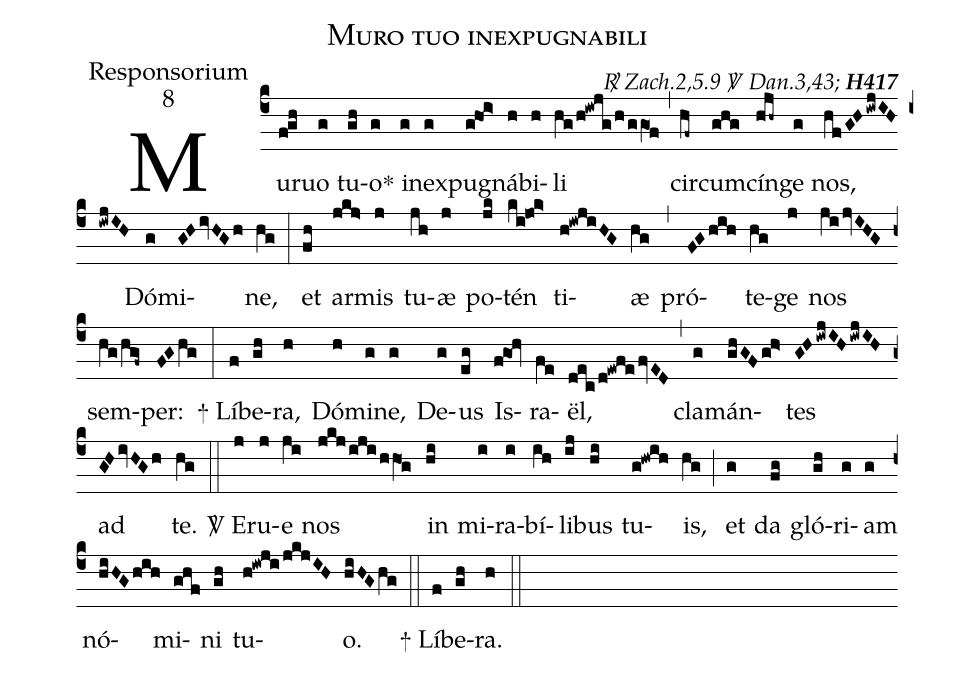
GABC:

name:Muro tuo inexpugnabili;
office-part:Responsorium;
mode:8;
commentary:{\itshape\mdseries \Rbar\ Zach.2,5.9 \Vbar\  Dan.3,43;\/}  {\bfseries H417};
%%
(c4) Mu(f!gh)ruo(g) tu(gh)o<sp>*</sp>(g) in(g)ex(g)pu(g!ho1!i>)gná(h)bi(h)li(hg/h!iwjg/h/ggO1f) (,)
cir(hf~)cum(ghg)cín(hjh~)ge(g) nos,(hfGHiwjIHiwjIH) Dó(g)mi(GHivHGh)ne,(hg) (:)
et(fh) ar(jkj>)mis(j) tu(jh)æ(j) po(jk)tén(ki!jo0!k>) ti(h!iwjiHG)æ(hg) (,)
pró(FGhih)te(hg)ge(j) nos(jijvIHG) sem(hg/hgf~)per:(FGhg) (:)
<sp>+</sp> Lí(f)be(gh)ra,(h) Dó(h)mi(g)ne,(g) De(g)us(eg) Is(f!go1!hv)ra(fe)ël,(dec/d!ewfe/fvED) (,)
cla(g)mán(ghGFg!h>)tes(GHiwjIHiwjIH) ad(GHivHGh) te.(hg) (::)
<sp>V/</sp> E(j)ru(j)e(ji) nos(jkj/iji/hhO1g) in(hi) mi(i)ra(i)bí(ih)li(ij)bus(hi) tu(g!hwih)is,(hg) (;)
et(g) da(fg) gló(gh)ri(g)am(g) nó(hiHGhih)mi(ghf)ni(gh) tu(h!iwji/jkjIH)o.(hiHGhg) (::)
<sp>+</sp> Lí(f)be(gh)ra.(h) (::)
